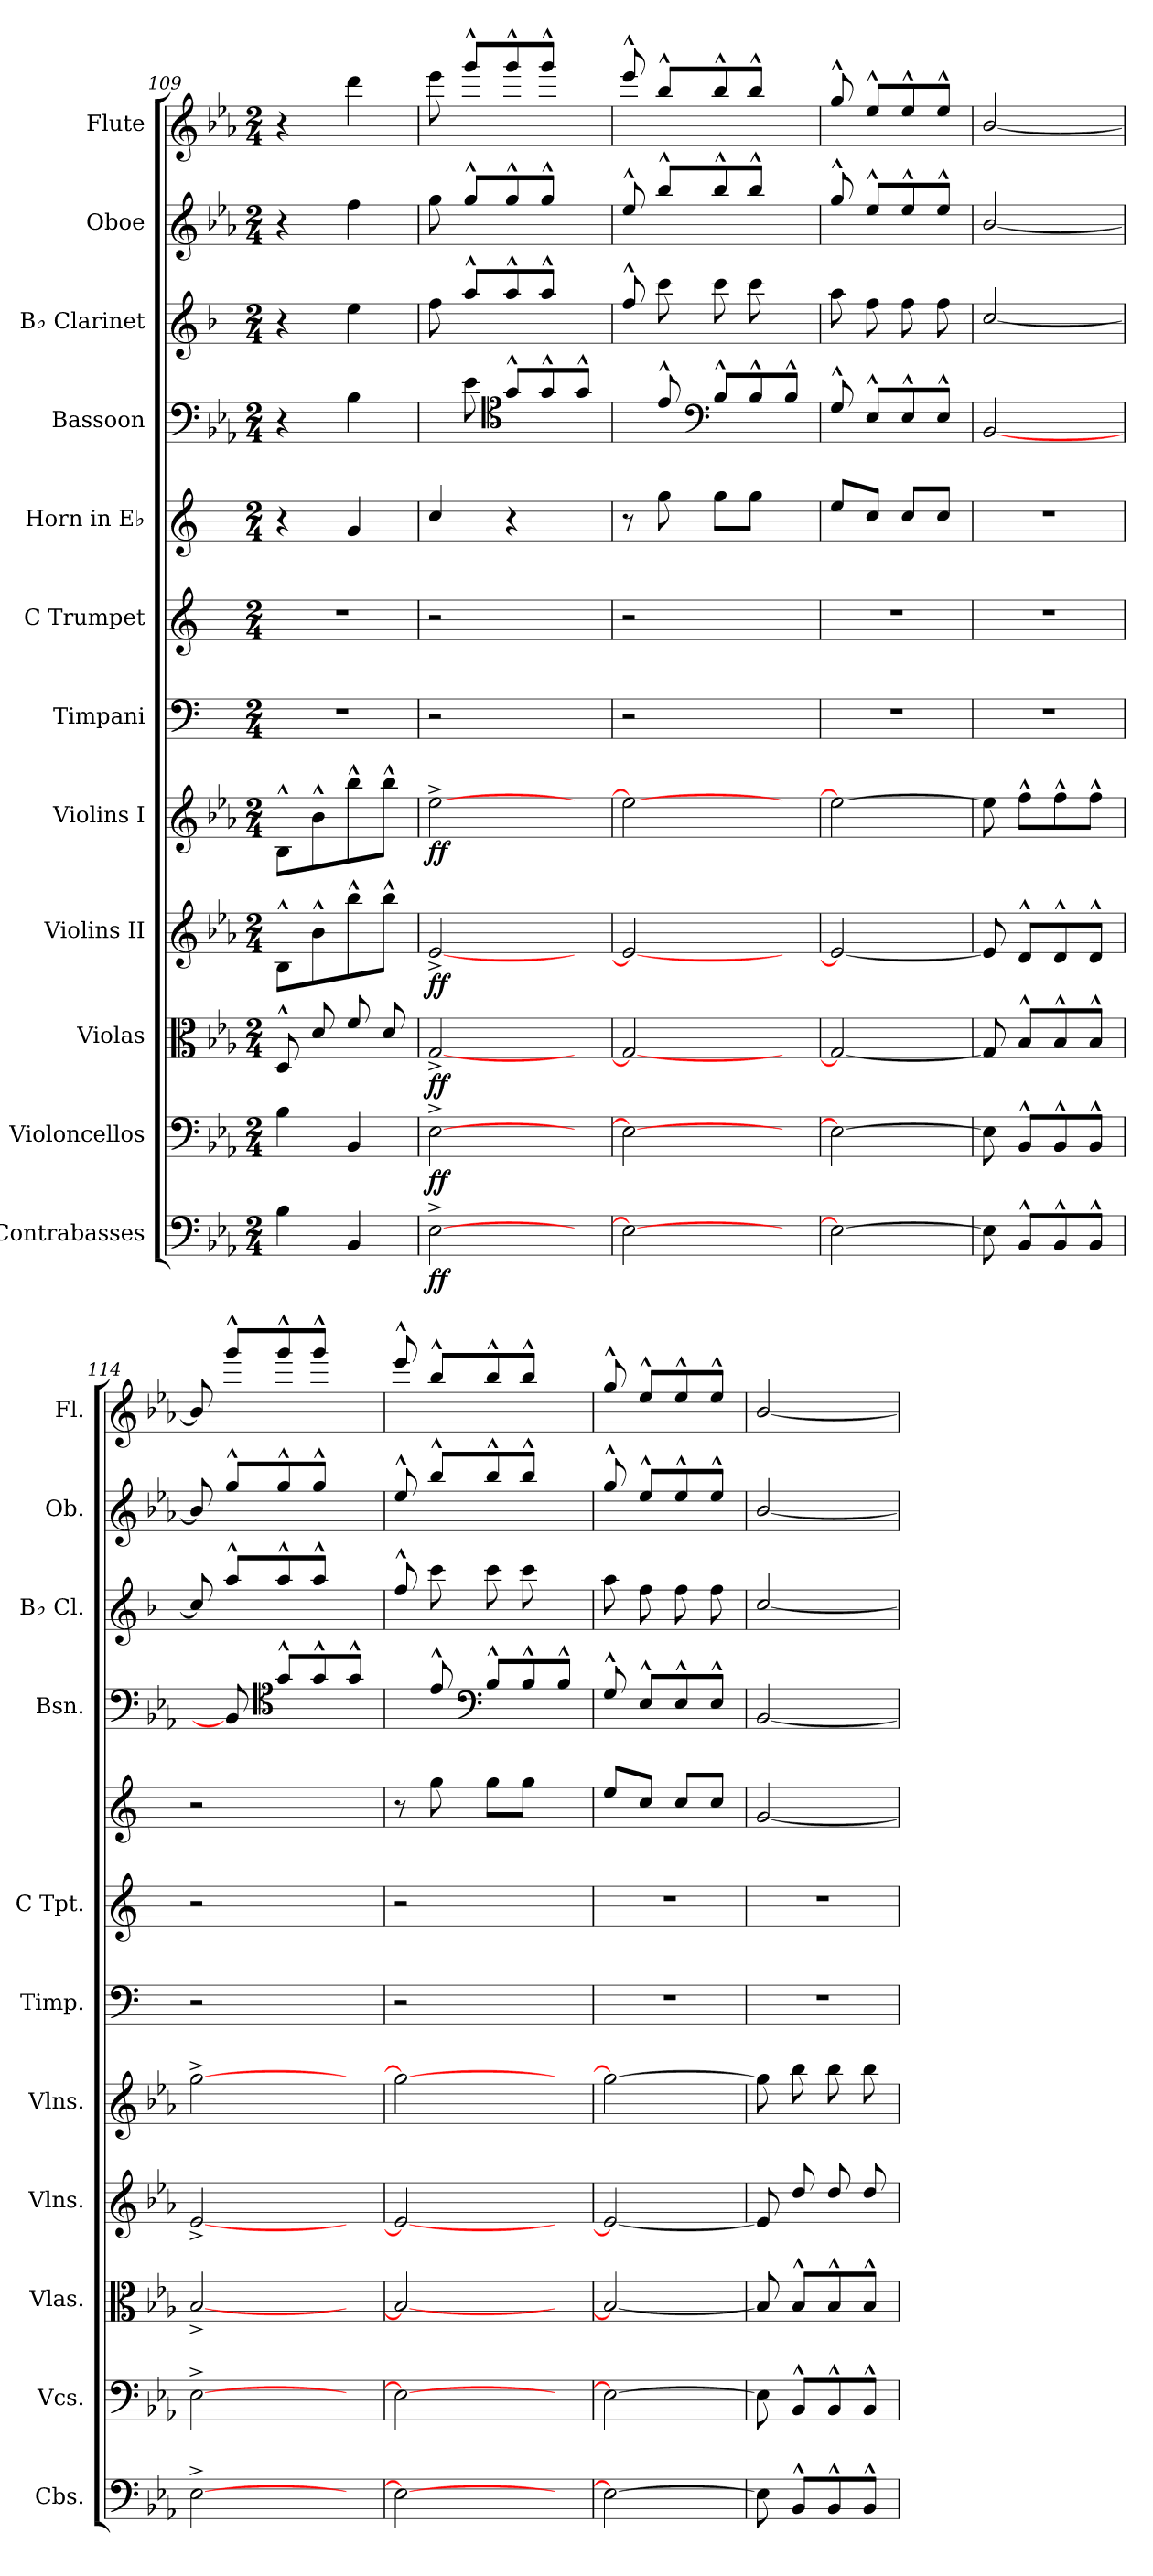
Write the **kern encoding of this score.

**kern	**dynam	**kern	**dynam	**kern	**dynam	**kern	**dynam	**kern	**dynam	**kern	**kern	**kern	**kern	**kern	**kern	**kern
*part12	*part12	*part11	*part11	*part10	*part10	*part9	*part9	*part8	*part8	*part7	*part6	*part5	*part4	*part3	*part2	*part1
*staff12	*staff12	*staff11	*staff11	*staff10	*staff10	*staff9	*staff9	*staff8	*staff8	*staff7	*staff6	*staff5	*staff4	*staff3	*staff2	*staff1
*I"Contrabasses	*	*I"Violoncellos	*	*I"Violas	*	*I"Violins II	*	*I"Violins I	*	*I"Timpani	*I"C Trumpet	*I"Horn in E♭	*I"Bassoon	*I"B♭ Clarinet	*I"Oboe	*I"Flute
*I'Cbs.	*	*I'Vcs.	*	*I'Vlas.	*	*I'Vlns.	*	*I'Vlns.	*	*I'Timp.	*I'C Tpt.	*	*I'Bsn.	*I'B♭ Cl.	*I'Ob.	*I'Fl.
*clefF4	*	*clefF4	*	*clefC3	*	*clefG2	*	*clefG2	*	*clefF4	*clefG2	*clefG2	*clefF4	*clefG2	*clefG2	*clefG2
*ITrd7c12	*	*	*	*	*	*	*	*	*	*	*	*ITrd4c7	*	*ITrd1c2	*	*
*k[b-e-a-]	*	*k[b-e-a-]	*	*k[b-e-a-]	*	*k[b-e-a-]	*	*k[b-e-a-]	*	*k[]	*k[]	*k[b-]	*k[b-e-a-]	*k[b-e-a-]	*k[b-e-a-]	*k[b-e-a-]
*M2/4	*	*M2/4	*	*M2/4	*	*M2/4	*	*M2/4	*	*M2/4	*M2/4	*M2/4	*M2/4	*M2/4	*M2/4	*M2/4
=109	=109	=109	=109	=109	=109	=109	=109	=109	=109	=109	=109	=109	=109	=109	=109	=109
4BB-\	.	4B-\	.	8D^^/L	.	8B-^^/L	.	8B-^^/L	.	2r	2r	4r	4r	4r	4r	4r
.	.	.	.	8d/	.	8b-^^\	.	8b-^^\	.	.	.	.	.	.	.	.
4BBB-/	.	4BB-/	.	8f/	.	8bb-^^\	.	8bb-^^\	.	.	.	4c/	4B-\	4dd\	4ff\	4ddd\
.	.	.	.	8d/	.	8bb-^^\J	.	8bb-^^\J	.	.	.	.	.	.	.	.
=110	=110	=110	=110	=110	=110	=110	=110	=110	=110	=110	=110	=110	=110	=110	=110	=110
!	!LO:DY:b	!	!LO:DY:b	!	!LO:DY:b	!	!LO:DY:b	!	!LO:DY:b	!	!	!	!	!	!	!
[2EE-^\	ff	[2E-^\	ff	[2G^/	ff	[2e-^/	ff	[2ee-^\	ff	2r	2r	4f/	8ryy	8ee-\	8gg\	8eee-\
.	.	.	.	.	.	.	.	.	.	.	.	.	8e-\	8gg^^/L	8gg^^/L	8ggg^^/L
*	*	*	*	*	*	*	*	*	*	*	*	*	*clefC4	*	*	*
.	.	.	.	.	.	.	.	.	.	.	.	4r	8g^^/L	8gg^^/	8gg^^/	8ggg^^/
.	.	.	.	.	.	.	.	.	.	.	.	.	8g^^/	8gg^^/J	8gg^^/J	8ggg^^/J
8ryy	.	8ryy	.	8ryy	.	8ryy	.	8ryy	.	8ryy	8ryy	8ryy	8g^^/J	8ryy	8ryy	8ryy
=111	=111	=111	=111	=111	=111	=111	=111	=111	=111	=111	=111	=111	=111	=111	=111	=111
2EE-\_	.	2E-\_	.	2G/_	.	2e-/_	.	2ee-\_	.	2r	2r	8r	8ryy	8ee-^^/	8ee-^^/	8eee-^^/
.	.	.	.	.	.	.	.	.	.	.	.	8cc\	8e-^^/	8bb-\	8bb-^^/L	8bb-^^/L
*	*	*	*	*	*	*	*	*	*	*	*	*	*clefF4	*	*	*
.	.	.	.	.	.	.	.	.	.	.	.	8cc\L	8B-^^/L	8bb-\	8bb-^^/	8bb-^^/
.	.	.	.	.	.	.	.	.	.	.	.	8cc\J	8B-^^/	8bb-\	8bb-^^/J	8bb-^^/J
8ryy	.	8ryy	.	8ryy	.	8ryy	.	8ryy	.	8ryy	8ryy	8ryy	8B-^^/J	8ryy	8ryy	8ryy
=112	=112	=112	=112	=112	=112	=112	=112	=112	=112	=112	=112	=112	=112	=112	=112	=112
2EE-\_	.	2E-\_	.	2G/_	.	2e-/_	.	2ee-\_	.	2r	2r	8a/L	8G^^/	8gg\	8gg^^/	8gg^^/
.	.	.	.	.	.	.	.	.	.	.	.	8f/J	8E-^^/L	8ee-\	8ee-^^/L	8ee-^^/L
.	.	.	.	.	.	.	.	.	.	.	.	8f/L	8E-^^/	8ee-\	8ee-^^/	8ee-^^/
.	.	.	.	.	.	.	.	.	.	.	.	8f/J	8E-^^/J	8ee-\	8ee-^^/J	8ee-^^/J
=113	=113	=113	=113	=113	=113	=113	=113	=113	=113	=113	=113	=113	=113	=113	=113	=113
8EE-\]	.	8E-\]	.	8G/]	.	8e-/]	.	8ee-\]	.	2r	2r	2r	[2BB-/	[2b-/	[2b-/	[2b-/
8BBB-^^/L	.	8BB-^^/L	.	8B-^^/L	.	8d^^/L	.	8ff^^\L	.	.	.	.	.	.	.	.
8BBB-^^/	.	8BB-^^/	.	8B-^^/	.	8d^^/	.	8ff^^\	.	.	.	.	.	.	.	.
8BBB-^^/J	.	8BB-^^/J	.	8B-^^/J	.	8d^^/J	.	8ff^^\J	.	.	.	.	.	.	.	.
=114	=114	=114	=114	=114	=114	=114	=114	=114	=114	=114	=114	=114	=114	=114	=114	=114
[2EE-^\	.	[2E-^\	.	[2B-^/	.	[2e-^/	.	[2gg^\	.	2r	2r	2r	8ryy	8b-/]	8b-/]	8b-/]
.	.	.	.	.	.	.	.	.	.	.	.	.	8BB-/]	8gg^^/L	8gg^^/L	8ggg^^/L
*	*	*	*	*	*	*	*	*	*	*	*	*	*clefC4	*	*	*
.	.	.	.	.	.	.	.	.	.	.	.	.	8g^^/L	8gg^^/	8gg^^/	8ggg^^/
.	.	.	.	.	.	.	.	.	.	.	.	.	8g^^/	8gg^^/J	8gg^^/J	8ggg^^/J
8ryy	.	8ryy	.	8ryy	.	8ryy	.	8ryy	.	8ryy	8ryy	8ryy	8g^^/J	8ryy	8ryy	8ryy
=115	=115	=115	=115	=115	=115	=115	=115	=115	=115	=115	=115	=115	=115	=115	=115	=115
2EE-\_	.	2E-\_	.	2B-/_	.	2e-/_	.	2gg\_	.	2r	2r	8r	8ryy	8ee-^^/	8ee-^^/	8eee-^^/
.	.	.	.	.	.	.	.	.	.	.	.	8cc\	8e-^^/	8bb-\	8bb-^^/L	8bb-^^/L
*	*	*	*	*	*	*	*	*	*	*	*	*	*clefF4	*	*	*
.	.	.	.	.	.	.	.	.	.	.	.	8cc\L	8B-^^/L	8bb-\	8bb-^^/	8bb-^^/
.	.	.	.	.	.	.	.	.	.	.	.	8cc\J	8B-^^/	8bb-\	8bb-^^/J	8bb-^^/J
8ryy	.	8ryy	.	8ryy	.	8ryy	.	8ryy	.	8ryy	8ryy	8ryy	8B-^^/J	8ryy	8ryy	8ryy
!!LO:PB:g=z
=116	=116	=116	=116	=116	=116	=116	=116	=116	=116	=116	=116	=116	=116	=116	=116	=116
2EE-\_	.	2E-\_	.	2B-/_	.	2e-/_	.	2gg\_	.	2r	2r	8a/L	8G^^/	8gg\	8gg^^/	8gg^^/
.	.	.	.	.	.	.	.	.	.	.	.	8f/J	8E-^^/L	8ee-\	8ee-^^/L	8ee-^^/L
.	.	.	.	.	.	.	.	.	.	.	.	8f/L	8E-^^/	8ee-\	8ee-^^/	8ee-^^/
.	.	.	.	.	.	.	.	.	.	.	.	8f/J	8E-^^/J	8ee-\	8ee-^^/J	8ee-^^/J
=117	=117	=117	=117	=117	=117	=117	=117	=117	=117	=117	=117	=117	=117	=117	=117	=117
8EE-\]	.	8E-\]	.	8B-/]	.	8e-/]	.	8gg\]	.	2r	2r	[2c/	[2BB-/	[2b-/	[2b-/	[2b-/
8BBB-^^/L	.	8BB-^^/L	.	8B-^^/L	.	8dd/	.	8bb-\	.	.	.	.	.	.	.	.
8BBB-^^/	.	8BB-^^/	.	8B-^^/	.	8dd/	.	8bb-\	.	.	.	.	.	.	.	.
8BBB-^^/J	.	8BB-^^/J	.	8B-^^/J	.	8dd/	.	8bb-\	.	.	.	.	.	.	.	.
=	=	=	=	=	=	=	=	=	=	=	=	=	=	=	=	=
*-	*-	*-	*-	*-	*-	*-	*-	*-	*-	*-	*-	*-	*-	*-	*-	*-
